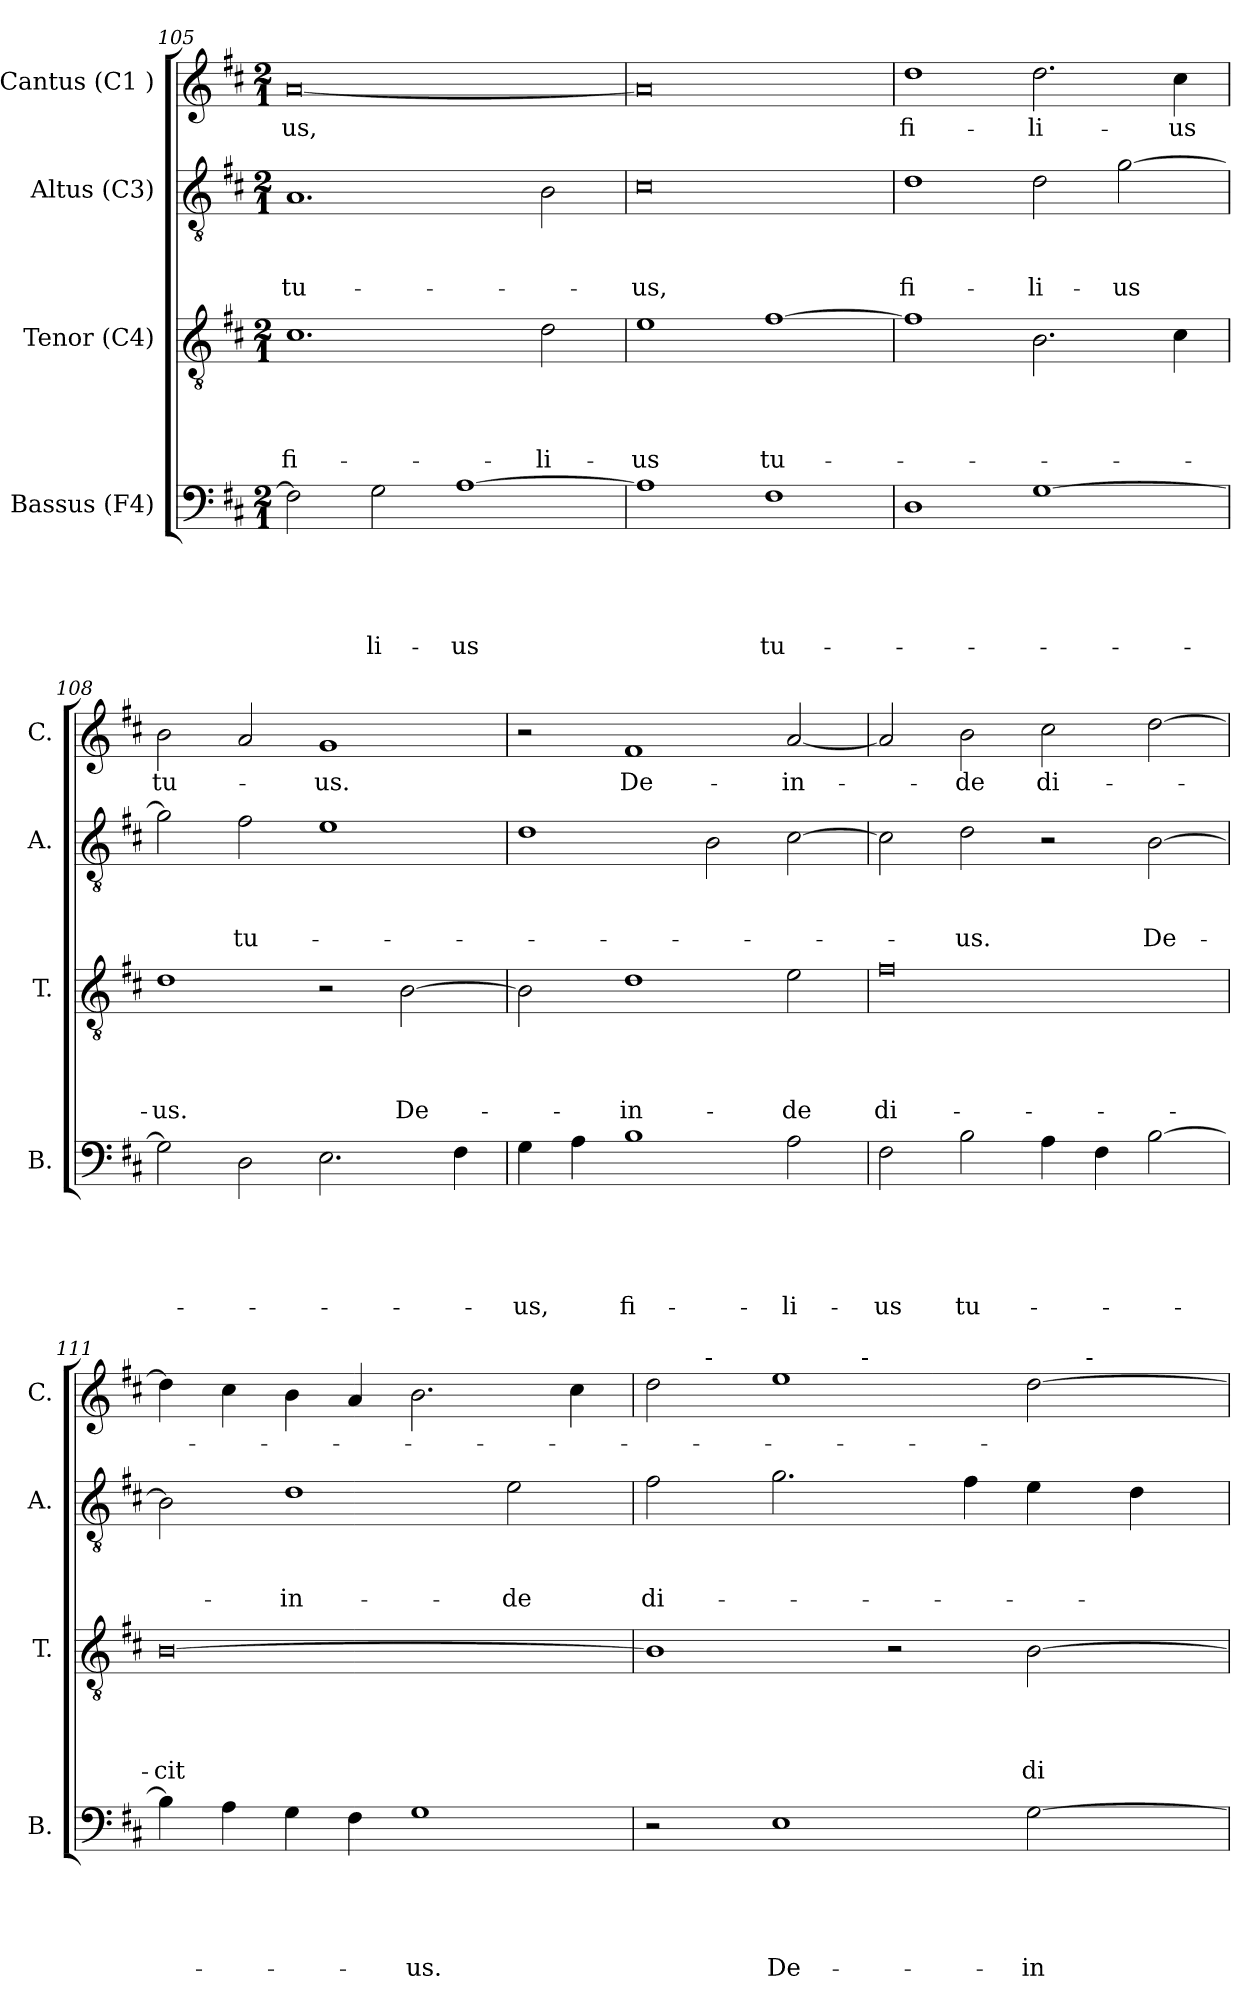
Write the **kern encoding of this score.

**kern	**text	**text	**text	**text	**text	**kern	**text	**text	**text	**text	**kern	**text	**text	**text	**kern	**text
*part4	*part4	*part4	*part4	*part4	*part4	*part3	*part3	*part3	*part3	*part3	*part2	*part2	*part2	*part2	*part1	*part1
*staff4	*staff4	*staff4	*staff4	*staff4	*staff4	*staff3	*staff3	*staff3	*staff3	*staff3	*staff2	*staff2	*staff2	*staff2	*staff1	*staff1
*I"Bassus (F4)	*	*	*	*	*	*I"Tenor (C4)	*	*	*	*	*I"Altus (C3)	*	*	*	*I"Cantus (C1 )	*
*I'B.	*	*	*	*	*	*I'T.	*	*	*	*	*I'A.	*	*	*	*I'C.	*
*clefF4	*	*	*	*	*	*clefGv2	*	*	*	*	*clefGv2	*	*	*	*clefG2	*
*k[f#c#]	*	*	*	*	*	*k[f#c#]	*	*	*	*	*k[f#c#]	*	*	*	*k[f#c#]	*
*D:	*	*	*	*	*	*D:	*	*	*	*	*D:	*	*	*	*D:	*
*M2/1	*	*	*	*	*	*M2/1	*	*	*	*	*M2/1	*	*	*	*M2/1	*
=105	=105	=105	=105	=105	=105	=105	=105	=105	=105	=105	=105	=105	=105	=105	=105	=105
!	!	!	!	!	!	!	!	!	!	!LO:LY:b	!	!	!	!LO:LY:b	!	!LO:LY:b
2F#\]	.	.	.	.	.	1.c#	.	.	.	fi-	1.A	.	.	tu-	[<0a	-us,
!	!	!	!	!	!LO:LY:b	!	!	!	!	!	!	!	!	!	!	!
2G\	.	.	.	.	-li-	.	.	.	.	.	.	.	.	.	.	.
!	!	!	!	!	!LO:LY:b	!	!	!	!	!	!	!	!	!	!	!
[>1A	.	.	.	.	-us	.	.	.	.	.	.	.	.	.	.	.
!	!	!	!	!	!	!	!	!	!	!LO:LY:b	!	!	!	!	!	!
.	.	.	.	.	.	2d\	.	.	.	-li-	2B\	.	.	.	.	.
=106	=106	=106	=106	=106	=106	=106	=106	=106	=106	=106	=106	=106	=106	=106	=106	=106
!	!	!	!	!	!	!	!	!	!	!LO:LY:b	!	!	!	!LO:LY:b	!	!
1A]	.	.	.	.	.	1e	.	.	.	-us	0c#	.	.	-us,	0a]	.
!	!	!	!	!	!LO:LY:b	!	!	!	!	!LO:LY:b	!	!	!	!	!	!
1F#	.	.	.	.	tu-	[>1f#	.	.	.	tu-	.	.	.	.	.	.
=107	=107	=107	=107	=107	=107	=107	=107	=107	=107	=107	=107	=107	=107	=107	=107	=107
!	!	!	!	!	!	!	!	!	!	!	!	!	!	!LO:LY:b	!	!LO:LY:b
1D	.	.	.	.	.	1f#]	.	.	.	.	1d	.	.	fi-	1dd	fi-
!	!	!	!	!	!	!	!	!	!	!	!	!	!	!LO:LY:b	!	!LO:LY:b
[>1G	.	.	.	.	.	2.B\	.	.	.	.	2d\	.	.	-li-	2.dd\	-li-
!	!	!	!	!	!	!	!	!	!	!	!	!	!	!LO:LY:b	!	!
.	.	.	.	.	.	.	.	.	.	.	[>2g\	.	.	-us	.	.
!	!	!	!	!	!	!	!	!	!	!	!	!	!	!	!	!LO:LY:b
.	.	.	.	.	.	4c#\	.	.	.	.	.	.	.	.	4cc#\	-us
!!LO:PB:g=z
=108	=108	=108	=108	=108	=108	=108	=108	=108	=108	=108	=108	=108	=108	=108	=108	=108
!	!	!	!	!	!	!	!	!	!	!LO:LY:b	!	!	!	!	!	!LO:LY:b
2G\]	.	.	.	.	.	1d	.	.	.	-us.	2g\]	.	.	.	2b\	tu-
!	!	!	!	!	!	!	!	!	!	!	!	!	!	!LO:LY:b	!	!
2D\	.	.	.	.	.	.	.	.	.	.	2f#\	.	.	tu-	2a/	.
!	!	!	!	!	!	!	!	!	!	!	!	!	!	!	!	!LO:LY:b
2.E\	.	.	.	.	.	2r	.	.	.	.	1e	.	.	.	1g	-us.
!	!	!	!	!	!	!	!	!	!	!LO:LY:b	!	!	!	!	!	!
.	.	.	.	.	.	[>2B\	.	.	.	De-	.	.	.	.	.	.
4F#\	.	.	.	.	.	.	.	.	.	.	.	.	.	.	.	.
=109	=109	=109	=109	=109	=109	=109	=109	=109	=109	=109	=109	=109	=109	=109	=109	=109
!	!	!	!	!	!LO:LY:b	!	!	!	!	!	!	!	!	!	!	!
4G\	.	.	.	.	-us,	2B\]	.	.	.	.	1d	.	.	.	2r	.
4A\	.	.	.	.	.	.	.	.	.	.	.	.	.	.	.	.
!	!	!	!	!	!LO:LY:b	!	!	!	!	!LO:LY:b	!	!	!	!	!	!LO:LY:b
1B	.	.	.	.	fi-	1d	.	.	.	-in-	.	.	.	.	1f#	De-
.	.	.	.	.	.	.	.	.	.	.	2B\	.	.	.	.	.
!	!	!	!	!	!LO:LY:b	!	!	!	!	!LO:LY:b	!	!	!	!	!	!LO:LY:b
2A\	.	.	.	.	-li-	2e\	.	.	.	-de	[>2c#\	.	.	.	[<2a/	-in-
=110	=110	=110	=110	=110	=110	=110	=110	=110	=110	=110	=110	=110	=110	=110	=110	=110
!	!	!	!	!	!LO:LY:b	!	!	!	!	!LO:LY:b:rj	!	!	!	!	!	!
2F#\	.	.	.	.	-us	0f#	.	.	.	di-	2c#\]	.	.	.	2a/]	.
!	!	!	!	!	!LO:LY:b	!	!	!	!	!	!	!	!	!LO:LY:b	!	!LO:LY:b
2B\	.	.	.	.	tu-	.	.	.	.	.	2d\	.	.	-us.	2b\	-de
!	!	!	!	!	!	!	!	!	!	!	!	!	!	!	!	!LO:LY:b
4A\	.	.	.	.	.	.	.	.	.	.	2r	.	.	.	2cc#\	di-
4F#\	.	.	.	.	.	.	.	.	.	.	.	.	.	.	.	.
!	!	!	!	!	!	!	!	!	!	!	!	!	!	!LO:LY:b	!	!
[>2B\	.	.	.	.	.	.	.	.	.	.	[>2B\	.	.	De-	[>2dd\	.
=111	=111	=111	=111	=111	=111	=111	=111	=111	=111	=111	=111	=111	=111	=111	=111	=111
!	!	!	!	!	!	!	!	!	!	!LO:LY:b	!	!	!	!	!	!
4B\]	.	.	.	.	.	[<0B	.	.	.	-cit	2B\]	.	.	.	4dd\]	.
4A\	.	.	.	.	.	.	.	.	.	.	.	.	.	.	4cc#\	.
!	!	!	!	!	!	!	!	!	!	!	!	!	!	!LO:LY:b	!	!
4G\	.	.	.	.	.	.	.	.	.	.	1d	.	.	-in-	4b\	.
4F#\	.	.	.	.	.	.	.	.	.	.	.	.	.	.	4a/	.
!	!	!	!	!	!LO:LY:b	!	!	!	!	!	!	!	!	!	!	!
1G	.	.	.	.	-us.	.	.	.	.	.	.	.	.	.	2.b\	.
!	!	!	!	!	!	!	!	!	!	!	!	!	!	!LO:LY:b	!	!
.	.	.	.	.	.	.	.	.	.	.	2e\	.	.	-de	.	.
.	.	.	.	.	.	.	.	.	.	.	.	.	.	.	4cc#\	.
!!LO:LB:g=z
=112	=112	=112	=112	=112	=112	=112	=112	=112	=112	=112	=112	=112	=112	=112	=112	=112
!	!	!	!	!	!	!	!	!	!	!	!	!	!	!LO:LY:b	!	!
*	*	*	*	*	*	*	*	*	*	*	*	*	*	*	*^	*
*	*	*	*	*	*	*	*	*	*	*	*	*	*	*	*	*^	*
*	*	*	*	*	*	*	*	*	*	*	*	*	*	*	*	*	*^	*
2r	.	.	.	.	.	1B]	.	.	.	.	2f#\	.	.	di-	2dd\	8..ryy	2...ryy	1ryy	.
!	!	!	!	!	!	!	!	!	!	!	!	!	!	!	!	!LO:TX:a:t=-	!	!	!
.	.	.	.	.	.	.	.	.	.	.	.	.	.	.	.	1ryy	.	.	.
!	!	!	!	!	!LO:LY:b	!	!	!	!	!	!	!	!	!	!	!	!	!	!
1E	.	.	.	.	De-	.	.	.	.	.	2.g\	.	.	.	1ee	.	.	.	.
!	!	!	!	!	!	!	!	!	!	!	!	!	!	!	!	!	!LO:TX:a:t=-	!	!
.	.	.	.	.	.	.	.	.	.	.	.	.	.	.	.	.	1ryy	.	.
.	.	.	.	.	.	2r	.	.	.	.	.	.	.	.	.	.	.	2ryy	.
.	.	.	.	.	.	.	.	.	.	.	.	.	.	.	.	2ryy	.	.	.
.	.	.	.	.	.	.	.	.	.	.	4f#\	.	.	.	.	.	.	.	.
!	!	!	!	!	!LO:LY:b	!	!	!	!	!LO:LY:b	!	!	!	!	!	!	!	!	!
[>2G\	.	.	.	.	-in-	[>2B\	.	.	.	di-	4e\	.	.	.	[>2dd\	.	.	8ryy	.
.	.	.	.	.	.	.	.	.	.	.	.	.	.	.	.	.	.	32ryy	.
!	!	!	!	!	!	!	!	!	!	!	!	!	!	!	!	!	!	!LO:TX:a:t=-	!
.	.	.	.	.	.	.	.	.	.	.	.	.	.	.	.	.	.	4ryy	.
.	.	.	.	.	.	.	.	.	.	.	.	.	.	.	.	4ryy	.	.	.
.	.	.	.	.	.	.	.	.	.	.	4d\	.	.	.	.	.	.	.	.
.	.	.	.	.	.	.	.	.	.	.	.	.	.	.	.	.	.	16.ryy	.
.	.	.	.	.	.	.	.	.	.	.	.	.	.	.	.	.	16ryy	.	.
.	.	.	.	.	.	.	.	.	.	.	.	.	.	.	.	32ryy	.	.	.
*	*	*	*	*	*	*	*	*	*	*	*	*	*	*	*v	*v	*v	*v	*
=	=	=	=	=	=	=	=	=	=	=	=	=	=	=	=	=
*-	*-	*-	*-	*-	*-	*-	*-	*-	*-	*-	*-	*-	*-	*-	*-	*-
